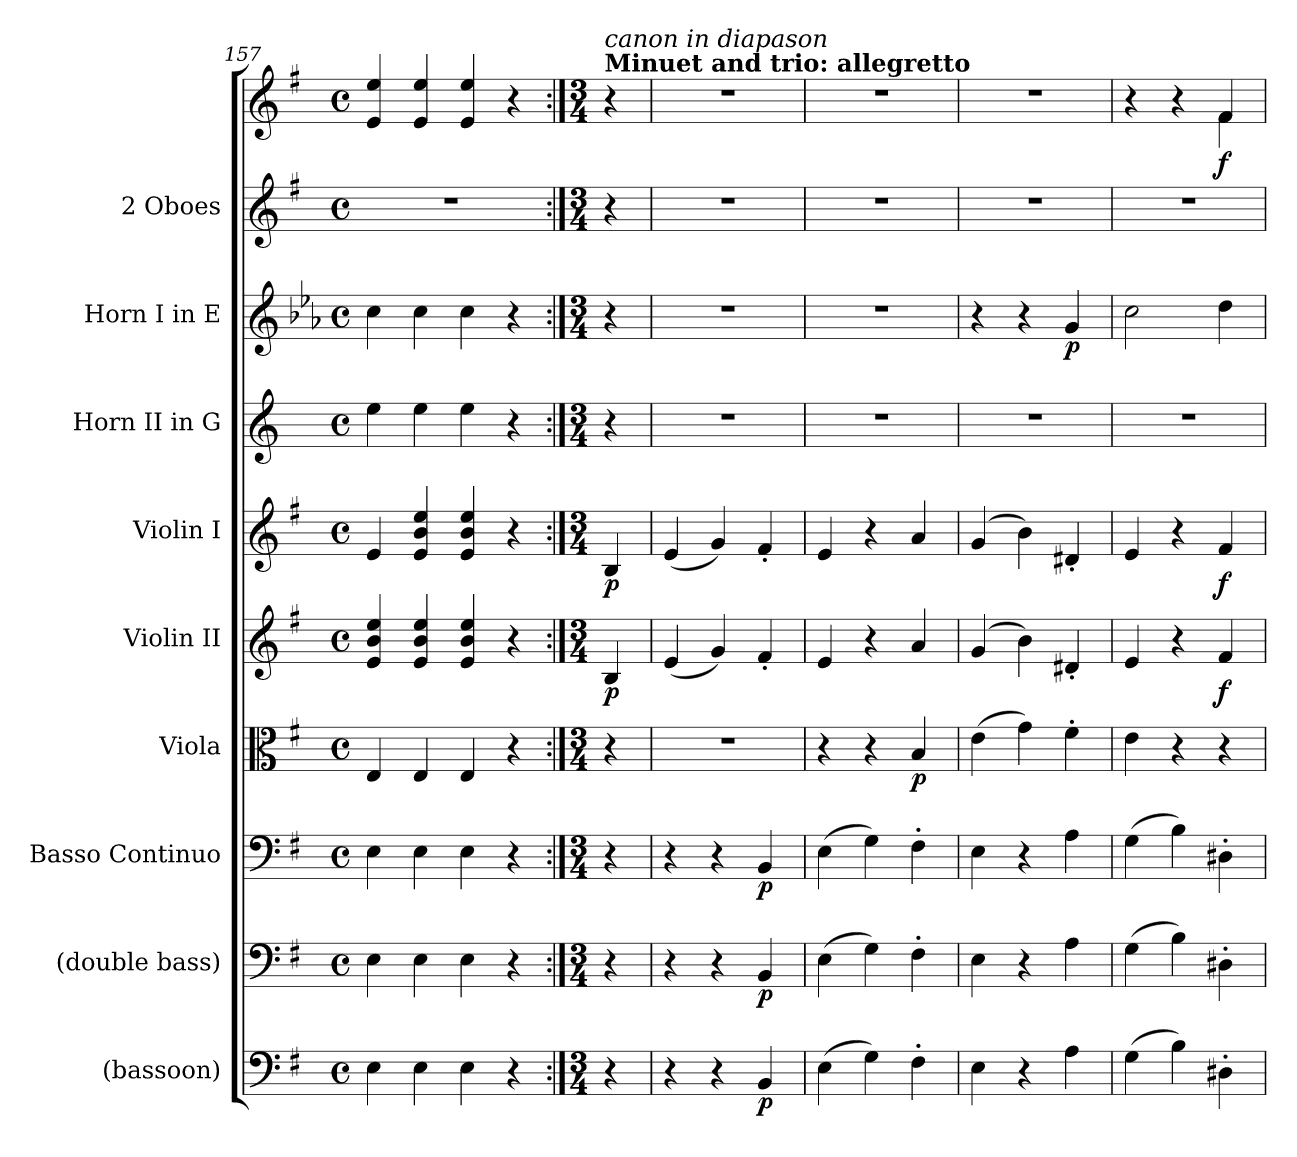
**kern	**dynam	**kern	**dynam	**kern	**dynam	**kern	**dynam	**kern	**dynam	**kern	**dynam	**kern	**kern	**dynam	**kern	**kern	**dynam
*part9	*part9	*part8	*part8	*part7	*part7	*part6	*part6	*part5	*part5	*part4	*part4	*part3	*part2	*part2	*part1	*part1	*part1
*staff10	*staff10	*staff9	*staff9	*staff8	*staff8	*staff7	*staff7	*staff6	*staff6	*staff5	*staff5	*staff4	*staff3	*staff3	*staff2	*staff1	*staff1/2
*I"(bassoon)	*	*I"(double bass)	*	*I"Basso Continuo	*	*I"Viola	*	*I"Violin II	*	*I"Violin I	*	*I"Horn II in G	*I"Horn I in E	*	*I"2 Oboes	*	*
*I'Bsn	*	*	*	*	*	*	*	*	*	*	*	*I'Hn	*I'Hn	*	*I'Ob	*	*
*clefF4	*	*clefF4	*	*clefF4	*	*clefC3	*	*clefG2	*	*clefG2	*	*clefG2	*clefG2	*	*clefG2	*clefG2	*
*	*	*ITrd7c12	*	*	*	*	*	*	*	*	*	*ITrd3c5	*ITrd5c8	*	*	*	*
*k[f#]	*	*k[f#]	*	*k[f#]	*	*k[f#]	*	*k[f#]	*	*k[f#]	*	*k[f#]	*k[f#]	*	*k[f#]	*k[f#]	*
*M4/4	*	*M4/4	*	*M4/4	*	*M4/4	*	*M4/4	*	*M4/4	*	*M4/4	*M4/4	*	*M4/4	*M4/4	*
*met(c)	*	*met(c)	*	*met(c)	*	*met(c)	*	*met(c)	*	*met(c)	*	*met(c)	*met(c)	*	*met(c)	*met(c)	*
=157	=157	=157	=157	=157	=157	=157	=157	=157	=157	=157	=157	=157	=157	=157	=157	=157	=157
4E\	.	4EE\	.	4E\	.	4E/	.	4e/ 4b/ 4ee/	.	4e/	.	4b\	4e\	.	1r	4e/ 4ee/	.
4E\	.	4EE\	.	4E\	.	4E/	.	4e/ 4b/ 4ee/	.	4e/ 4b/ 4ee/	.	4b\	4e\	.	.	4e/ 4ee/	.
4E\	.	4EE\	.	4E\	.	4E/	.	4e/ 4b/ 4ee/	.	4e/ 4b/ 4ee/	.	4b\	4e\	.	.	4e/ 4ee/	.
4r	.	4r	.	4r	.	4r	.	4r	.	4r	.	4r	4r	.	.	4r	.
!!LO:PB:g=z
=:|!	=:|!	=:|!	=:|!	=:|!	=:|!	=:|!	=:|!	=:|!	=:|!	=:|!	=:|!	=:|!	=:|!	=:|!	=:|!	=:|!	=:|!
*M3/4	*	*M3/4	*	*M3/4	*	*M3/4	*	*M3/4	*	*M3/4	*	*M3/4	*M3/4	*	*M3/4	*M3/4	*
!	!	!	!	!	!	!	!	!	!	!	!	!	!	!	!	!LO:TX:a:B:t=Minuet and trio&colon; allegretto	!
!	!	!	!	!	!	!	!	!	!	!	!	!	!	!	!	!LO:TX:a:i:t=canon in diapason	!
!	!	!	!	!	!	!	!	!	!LO:DY:b	!	!LO:DY:b	!	!	!	!	!	!
4r	.	4r	.	4r	.	4r	.	4B/	p	4B/	p	4r	4r	.	4r	4r	.
=1	=1	=1	=1	=1	=1	=1	=1	=1	=1	=1	=1	=1	=1	=1	=1	=1	=1
4r	.	4r	.	4r	.	2.r	.	(<4e/	.	(<4e/	.	2.r	2.r	.	2.r	2.r	.
4r	.	4r	.	4r	.	.	.	4g/)	.	4g/)	.	.	.	.	.	.	.
!	!LO:DY:b	!	!LO:DY:b	!	!LO:DY:b	!	!	!	!	!	!	!	!	!	!	!	!
4BB/	p	4BBB/	p	4BB/	p	.	.	4f#'/	.	4f#'/	.	.	.	.	.	.	.
=2	=2	=2	=2	=2	=2	=2	=2	=2	=2	=2	=2	=2	=2	=2	=2	=2	=2
(>4E\	.	(>4EE\	.	(>4E\	.	4r	.	4e/	.	4e/	.	2.r	2.r	.	2.r	2.r	.
4G\)	.	4GG\)	.	4G\)	.	4r	.	4r	.	4r	.	.	.	.	.	.	.
!	!	!	!	!	!	!	!LO:DY:b	!	!	!	!	!	!	!	!	!	!
4F#'\	.	4FF#'\	.	4F#'\	.	4B/	p	4a/	.	4a/	.	.	.	.	.	.	.
=3	=3	=3	=3	=3	=3	=3	=3	=3	=3	=3	=3	=3	=3	=3	=3	=3	=3
4E\	.	4EE\	.	4E\	.	(>4e\	.	(>4g/	.	(>4g/	.	2.r	4r	.	2.r	2.r	.
4r	.	4r	.	4r	.	4g\)	.	4b\)	.	4b\)	.	.	4r	.	.	.	.
!	!	!	!	!	!	!	!	!	!	!	!	!	!	!LO:DY:b	!	!	!
4A\	.	4AA\	.	4A\	.	4f#'\	.	4d#X'/	.	4d#X'/	.	.	4B/	p	.	.	.
=4	=4	=4	=4	=4	=4	=4	=4	=4	=4	=4	=4	=4	=4	=4	=4	=4	=4
*	*	*	*	*	*	*	*	*	*	*	*	*	*	*	*	*^	*
(>4G\	.	(>4GG\	.	(>4G\	.	4e\	.	4e/	.	4e/	.	2.r	2e\	.	2.r	4r	2ryy	.
4B\)	.	4BB\)	.	4B\)	.	4r	.	4r	.	4r	.	.	.	.	.	4r	.	.
!	!	!	!	!	!	!	!	!	!LO:DY:b	!	!LO:DY:b	!	!	!	!	!	!	!LO:DY:b
4D#X'\	.	4DD#X'\	.	4D#X'\	.	4r	.	4f#/	f	4f#/	f	.	4f#\	.	.	4f#/	4f#\	f
*	*	*	*	*	*	*	*	*	*	*	*	*	*	*	*	*v	*v	*
=	=	=	=	=	=	=	=	=	=	=	=	=	=	=	=	=	=
*-	*-	*-	*-	*-	*-	*-	*-	*-	*-	*-	*-	*-	*-	*-	*-	*-	*-
